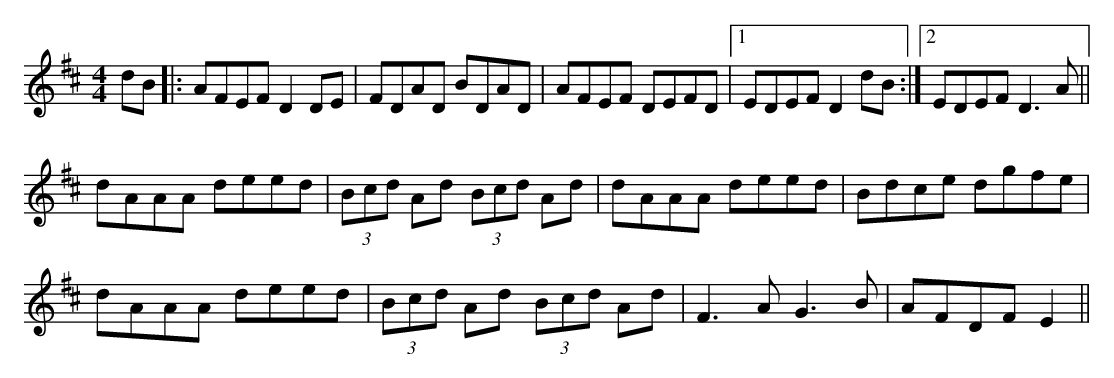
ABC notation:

X:1
M:4/4
K:D
dB|:AFEF D2 DE|FDAD BDAD|AFEF DEFD|1 EDEF D2 dB:|2 EDEF D3 A||
dAAA deed|(3Bcd Ad (3Bcd Ad|dAAA deed|Bdce dgfe|
dAAA deed|(3Bcd Ad (3Bcd Ad|F3 A G3 B|AFDF E2||
